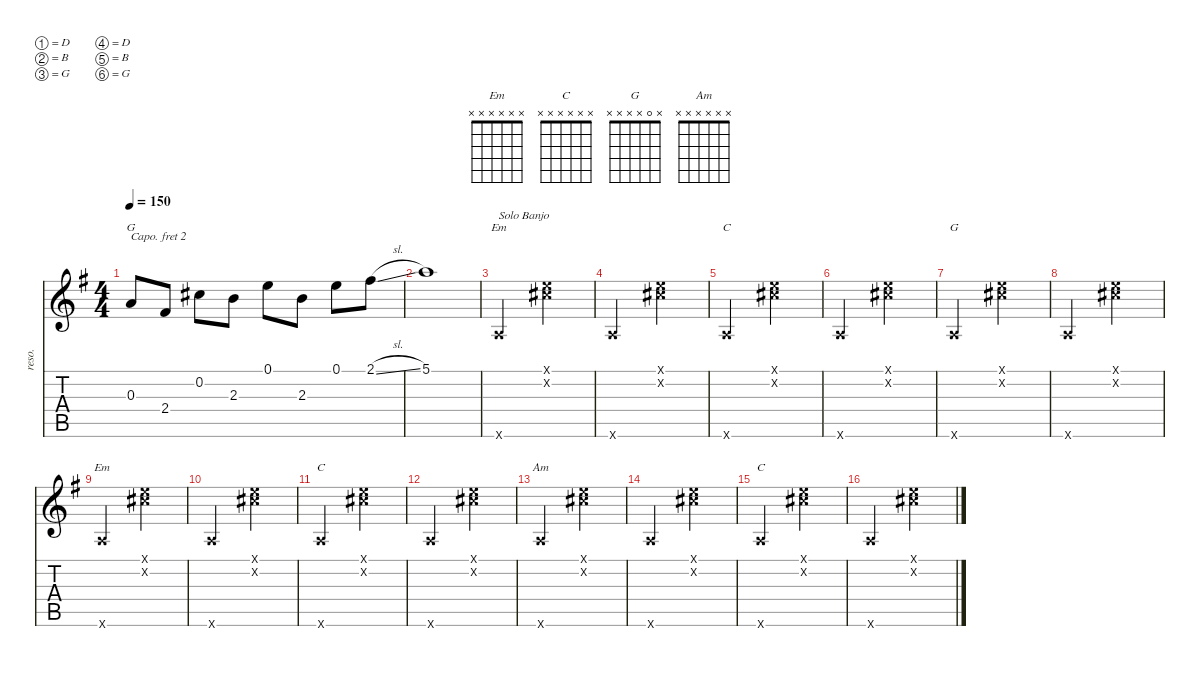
\defaultSystemsLayout 4
\hideDynamics
\bracketExtendMode nobrackets
\track ("Resonator" "reso.") {instrument acousticguitarsteel}
\staff {score tabs}
\capo 2
\tuning (D4 B3 G3 D3 B2 G2)
\chord ("Em" x x x x x x)
\chord ("C" x x x x x x)
\chord ("G" x x x x x x)
\chord ("Am" x x x x x x)
\chord ("G" x 0 x x x x) {showfingering false}
\ts (4 4)
\tempo 150
\clef g2
\ks g
0.3{acc forcenatural}.8{ch "G" dy mf beam Up} 2.4{acc #}.8{beam Up} 0.2{acc #}.8{beam Down} 2.3{acc forcenatural}.8{beam Down} 0.1{acc forcenatural}.8{beam Down} 2.3{acc forcenatural}.8{beam Down} 0.1{acc forcenatural}.8{beam Down} 2.1{sl acc #}.8{beam Down} |
5.1{acc forcenatural}.1{beam Down} |
0.6{x acc forcenatural}.2{ch "Em" txt "Solo Banjo" beam Up} (0.2{x acc #} 0.1{x acc forcenatural}).2{beam Down} |
0.6{x acc forcenatural}.2{beam Up} (0.2{x acc #} 0.1{x acc forcenatural}).2{beam Down} |
0.6{x acc forcenatural}.2{ch "C" beam Up} (0.2{x acc #} 0.1{x acc forcenatural}).2{beam Down} |
0.6{x acc forcenatural}.2{beam Up} (0.2{x acc #} 0.1{x acc forcenatural}).2{beam Down} |
0.6{x acc forcenatural}.2{ch "G" beam Up} (0.2{x acc #} 0.1{x acc forcenatural}).2{beam Down} |
0.6{x acc forcenatural}.2{beam Up} (0.2{x acc #} 0.1{x acc forcenatural}).2{beam Down} |
0.6{x acc forcenatural}.2{ch "Em" beam Up} (0.2{x acc #} 0.1{x acc forcenatural}).2{beam Down} |
0.6{x acc forcenatural}.2{beam Up} (0.2{x acc #} 0.1{x acc forcenatural}).2{beam Down} |
0.6{x acc forcenatural}.2{ch "C" beam Up} (0.2{x acc #} 0.1{x acc forcenatural}).2{beam Down} |
0.6{x acc forcenatural}.2{beam Up} (0.2{x acc #} 0.1{x acc forcenatural}).2{beam Down} |
0.6{x acc forcenatural}.2{ch "Am" beam Up} (0.2{x acc #} 0.1{x acc forcenatural}).2{beam Down} |
0.6{x acc forcenatural}.2{beam Up} (0.2{x acc #} 0.1{x acc forcenatural}).2{beam Down} |
0.6{x acc forcenatural}.2{ch "C" beam Up} (0.2{x acc #} 0.1{x acc forcenatural}).2{beam Down} |
0.6{x acc forcenatural}.2{beam Up} (0.2{x acc #} 0.1{x acc forcenatural}).2{beam Down}
